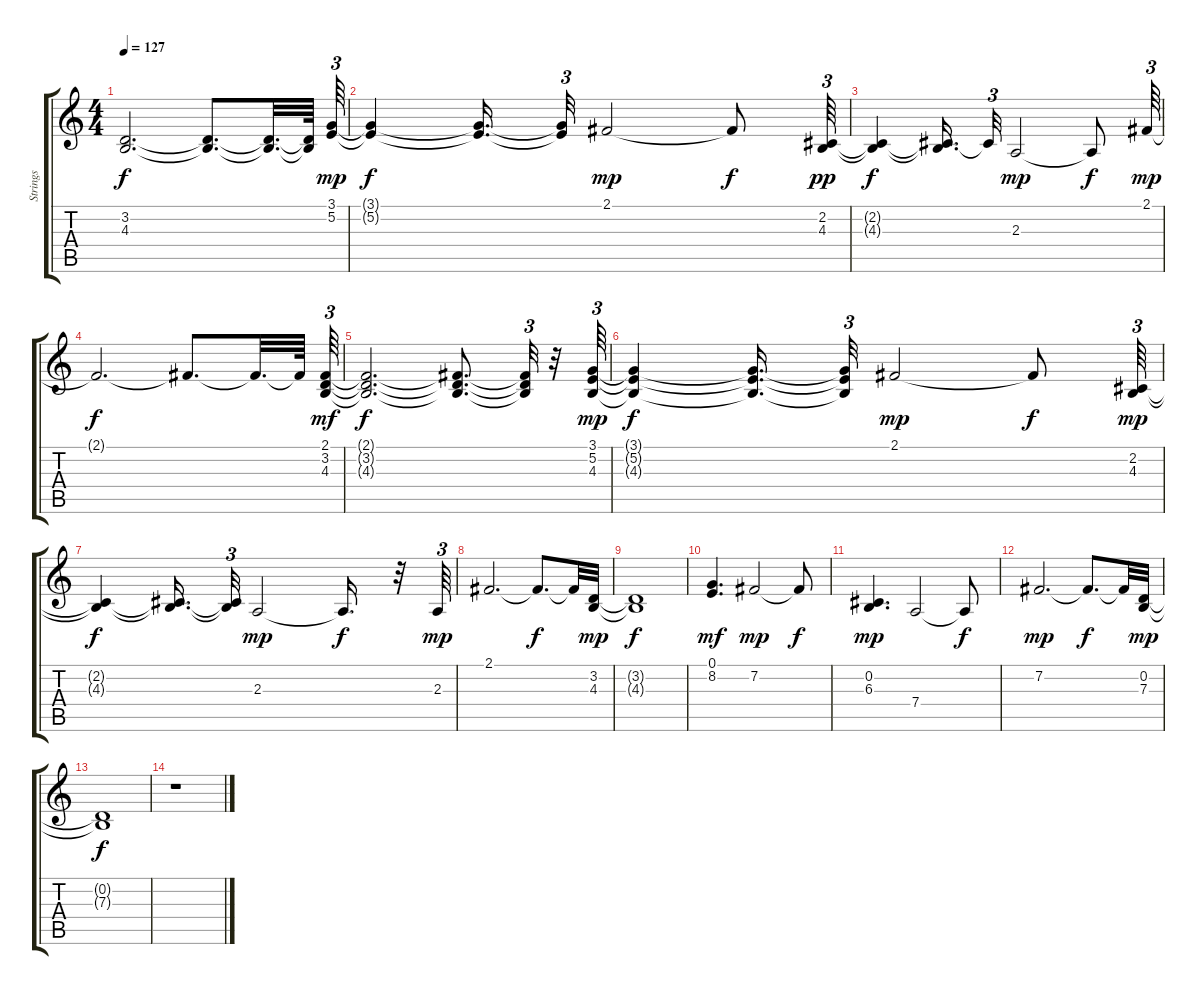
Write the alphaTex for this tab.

\track ("Strings             " "Strings   ") {instrument tremolostrings}
\staff {score tabs}
\tuning (E4 B3 G3 D3 A2 E2) {hide}
\ts (4 4)
\tempo 127
\clef g2
\ks c
(3.2{t} 4.3{t}).2{d dy f} (3.2{t} 4.3{t}).8{d} (3.2{t} 4.3{t}).32{d} (3.2{t} 4.3{t}).64 (3.1 5.2).64{tu (3 2) dy mp} |
(3.1{t} 5.2{t}).4{dy f} (3.1{t} 5.2{t}).16{d} (3.1{t} 5.2{t}).32{tu (3 2)} 2.1.2{dy mp} 2.1{t}.8{dy f} (2.2 4.3).64{tu (3 2) dy pp} |
(2.2{t} 4.3{t}).4{dy f} (2.2{t} 4.3{t}).16{d} 2.2{t}.32{tu (3 2)} 2.3.2{dy mp} 2.3{t}.8{dy f} 2.1.64{tu (3 2) dy mp} |
2.1{t}.2{d dy f} 2.1{t}.8{d} 2.1{t}.32{d} 2.1{t}.64 (2.1 3.2 4.3).64{tu (3 2) dy mf} |
(2.1{t} 3.2{t} 4.3{t}).2{d dy f} (2.1{t} 3.2{t} 4.3{t}).8{d} (2.1{t} 3.2{t} 4.3{t}).32{tu (3 2)} r.32 (3.1 5.2 4.3).64{tu (3 2) dy mp} |
(3.1{t} 5.2{t} 4.3{t}).4{dy f} (3.1{t} 5.2{t} 4.3{t}).16{d} (3.1{t} 5.2{t} 4.3{t}).32{tu (3 2)} 2.1.2{dy mp} 2.1{t}.8{dy f} (2.2 4.3).64{tu (3 2) dy mp} |
(2.2{t} 4.3{t}).4{dy f} (2.2{t} 4.3{t}).16{d} (2.2{t} 4.3{t}).32{tu (3 2)} 2.3.2{dy mp} 2.3{t}.16{d dy f} r.32 2.3.64{tu (3 2) dy mp} |
2.1.2{d} 2.1{t}.8{d dy f} 2.1{t}.32 (3.2 4.3).32{dy mp} |
(3.2{t} 4.3{t}).1{dy f} |
(0.1 8.2).4{d dy mf} 7.2.2{dy mp} 7.2{t}.8{dy f} |
(0.2 6.3).4{d dy mp} 7.4.2 7.4{t}.8{dy f} |
7.2.2{d dy mp} 7.2{t}.8{d dy f} 7.2{t}.32 (0.2 7.3).32{dy mp} |
(0.2{t} 7.3{t}).1{dy f} |
r.1
